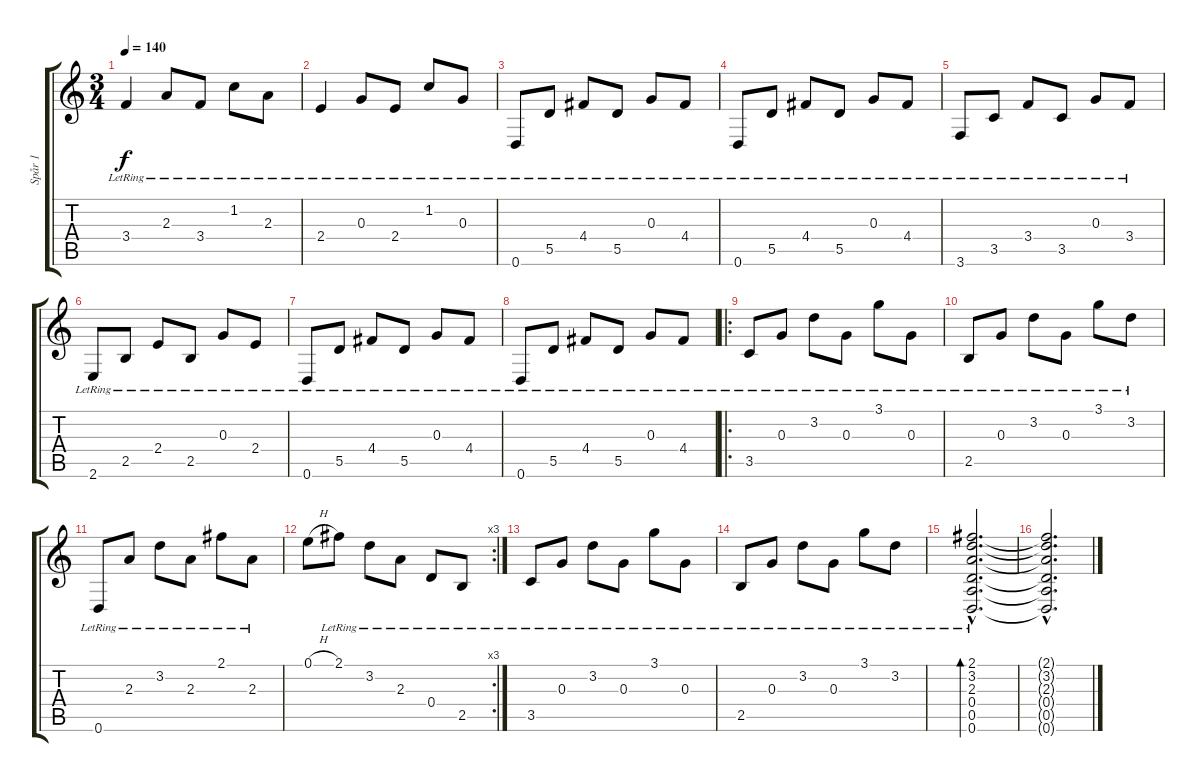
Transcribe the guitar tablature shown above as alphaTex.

\track ("Spår 1" "Spår 1") {instrument acousticguitarsteel}
\staff {score tabs}
\tuning (E4 B3 G3 D3 A2 D2) {hide}
\ts (3 4)
\tempo 140
\clef g2
\ks c
3.4{lr}.4{dy f} 2.3{lr}.8 3.4{lr}.8 1.2{lr}.8 2.3{lr}.8 |
2.4{lr}.4 0.3{lr}.8 2.4{lr}.8 1.2{lr}.8 0.3{lr}.8 |
0.6{lr}.8 5.5{lr}.8 4.4{lr}.8 5.5{lr}.8 0.3{lr}.8 4.4{lr}.8 |
0.6{lr}.8 5.5{lr}.8 4.4{lr}.8 5.5{lr}.8 0.3{lr}.8 4.4{lr}.8 |
3.6{lr}.8 3.5{lr}.8 3.4{lr}.8 3.5{lr}.8 0.3{lr}.8 3.4{lr}.8 |
2.6{lr}.8 2.5{lr}.8 2.4{lr}.8 2.5{lr}.8 0.3{lr}.8 2.4{lr}.8 |
0.6{lr}.8 5.5{lr}.8 4.4{lr}.8 5.5{lr}.8 0.3{lr}.8 4.4{lr}.8 |
0.6{lr}.8 5.5{lr}.8 4.4{lr}.8 5.5{lr}.8 0.3{lr}.8 4.4{lr}.8 |
\ro
3.5{lr}.8 0.3{lr}.8 3.2{lr}.8 0.3{lr}.8 3.1{lr}.8 0.3{lr}.8 |
2.5{lr}.8 0.3{lr}.8 3.2{lr}.8 0.3{lr}.8 3.1{lr}.8 3.2{lr}.8 |
0.6{lr}.8 2.3{lr}.8 3.2{lr}.8 2.3{lr}.8 2.1{lr}.8 2.3{lr}.8 |
\rc 3
0.1{h}.8 2.1{lr}.8 3.2{lr}.8 2.3{lr}.8 0.4{lr}.8 2.5{lr}.8 |
3.5{lr}.8 0.3{lr}.8 3.2{lr}.8 0.3{lr}.8 3.1{lr}.8 0.3{lr}.8 |
2.5{lr}.8 0.3{lr}.8 3.2{lr}.8 0.3{lr}.8 3.1{lr}.8 3.2{lr}.8 |
(2.1{hac lr} 3.2{hac lr} 2.3{hac lr} 0.4{hac lr} 0.5{hac lr} 0.6{hac lr}).2{d bd 240} |
(2.1{hac t} 3.2{hac t} 2.3{hac t} 0.4{hac t} 0.5{hac t} 0.6{hac t}).2{d}
